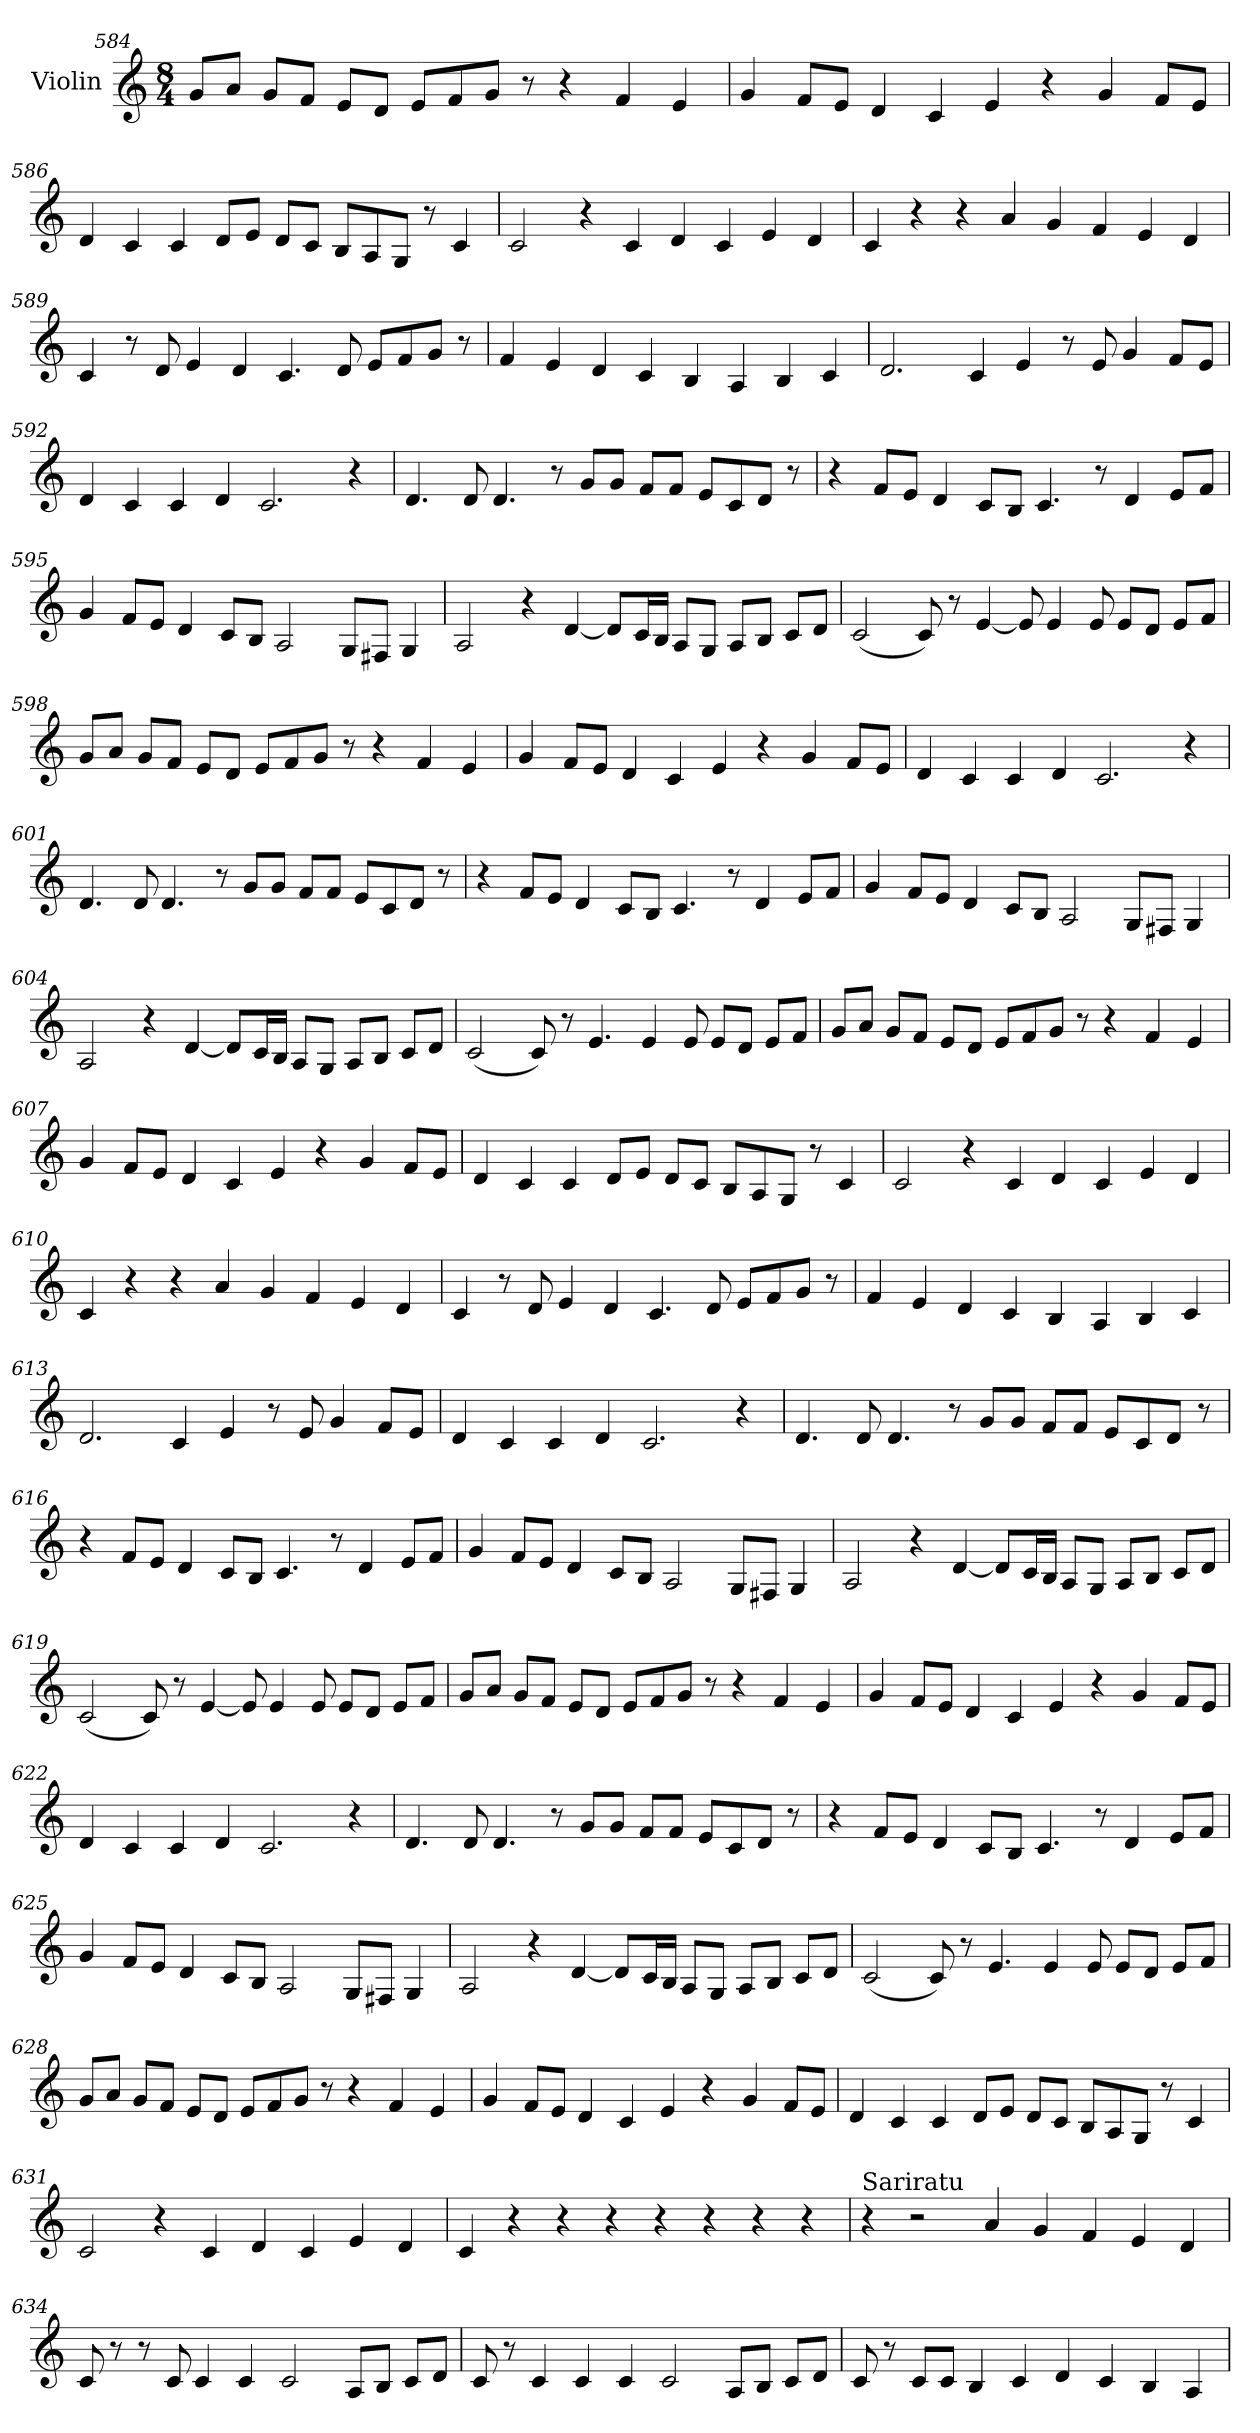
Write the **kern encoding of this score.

**kern
*part1
*staff1
*I"Violin
*clefG2
*k[]
*M8/4
=584
8g/L
8a/J
8g/L
8f/J
8e/L
8d/J
8e/L
8f/
8g/J
8r
4r
4f/
4e/
!!LO:LB:g=z
=585
4g/
8f/L
8e/J
4d/
4c/
4e/
4r
4g/
8f/L
8e/J
=586
4d/
4c/
4c/
8d/L
8e/J
8d/L
8c/J
8B/L
8A/
8G/J
8r
4c/
=587
2c/
4r
4c/
4d/
4c/
4e/
4d/
!!LO:LB:g=z
=588
4c/
4r
4r
4a/
4g/
4f/
4e/
4d/
=589
4c/
8r
8d/
4e/
4d/
4.c/
8d/
8e/L
8f/
8g/J
8r
=590
4f/
4e/
4d/
4c/
4B/
4A/
4B/
4c/
!!LO:LB:g=z
=591
2.d/
4c/
4e/
8r
8e/
4g/
8f/L
8e/J
=592
4d/
4c/
4c/
4d/
2.c/
4r
=593
4.d/
8d/
4.d/
8r
8g/L
8g/J
8f/L
8f/J
8e/L
8c/
8d/J
8r
!!LO:LB:g=z
=594
4r
8f/L
8e/J
4d/
8c/L
8B/J
4.c/
8r
4d/
8e/L
8f/J
!!LO:LB:g=z
=595
4g/
8f/L
8e/J
4d/
8c/L
8B/J
2A/
8G/L
8F#X/J
4G/
=596
2A/
4r
[4d/
8d/L]
16c/L
16B/JJ
8A/L
8G/J
8A/L
8B/J
8c/L
8d/J
!!LO:LB:g=z
=597
(<2c/
8c/)
8r
[4e/
8e/]
4e/
8e/
8e/L
8d/J
8e/L
8f/J
=598
8g/L
8a/J
8g/L
8f/J
8e/L
8d/J
8e/L
8f/
8g/J
8r
4r
4f/
4e/
!!LO:LB:g=z
=599
4g/
8f/L
8e/J
4d/
4c/
4e/
4r
4g/
8f/L
8e/J
=600
4d/
4c/
4c/
4d/
2.c/
4r
=601
4.d/
8d/
4.d/
8r
8g/L
8g/J
8f/L
8f/J
8e/L
8c/
8d/J
8r
!!LO:PB:g=z
=602
4r
8f/L
8e/J
4d/
8c/L
8B/J
4.c/
8r
4d/
8e/L
8f/J
=603
4g/
8f/L
8e/J
4d/
8c/L
8B/J
2A/
8G/L
8F#X/J
4G/
!!LO:LB:g=z
=604
2A/
4r
[4d/
8d/L]
16c/L
16B/JJ
8A/L
8G/J
8A/L
8B/J
8c/L
8d/J
=605
(<2c/
8c/)
8r
4.e/
4e/
8e/
8e/L
8d/J
8e/L
8f/J
!!LO:LB:g=z
=606
8g/L
8a/J
8g/L
8f/J
8e/L
8d/J
8e/L
8f/
8g/J
8r
4r
4f/
4e/
=607
4g/
8f/L
8e/J
4d/
4c/
4e/
4r
4g/
8f/L
8e/J
!!LO:LB:g=z
=608
4d/
4c/
4c/
8d/L
8e/J
8d/L
8c/J
8B/L
8A/
8G/J
8r
4c/
=609
2c/
4r
4c/
4d/
4c/
4e/
4d/
=610
4c/
4r
4r
4a/
4g/
4f/
4e/
4d/
!!LO:LB:g=z
=611
4c/
8r
8d/
4e/
4d/
4.c/
8d/
8e/L
8f/
8g/J
8r
=612
4f/
4e/
4d/
4c/
4B/
4A/
4B/
4c/
=613
2.d/
4c/
4e/
8r
8e/
4g/
8f/L
8e/J
!!LO:LB:g=z
=614
4d/
4c/
4c/
4d/
2.c/
4r
=615
4.d/
8d/
4.d/
8r
8g/L
8g/J
8f/L
8f/J
8e/L
8c/
8d/J
8r
=616
4r
8f/L
8e/J
4d/
8c/L
8B/J
4.c/
8r
4d/
8e/L
8f/J
!!LO:LB:g=z
=617
4g/
8f/L
8e/J
4d/
8c/L
8B/J
2A/
8G/L
8F#X/J
4G/
=618
2A/
4r
[4d/
8d/L]
16c/L
16B/JJ
8A/L
8G/J
8A/L
8B/J
8c/L
8d/J
!!LO:LB:g=z
=619
(<2c/
8c/)
8r
[4e/
8e/]
4e/
8e/
8e/L
8d/J
8e/L
8f/J
=620
8g/L
8a/J
8g/L
8f/J
8e/L
8d/J
8e/L
8f/
8g/J
8r
4r
4f/
4e/
!!LO:PB:g=z
=621
4g/
8f/L
8e/J
4d/
4c/
4e/
4r
4g/
8f/L
8e/J
=622
4d/
4c/
4c/
4d/
2.c/
4r
=623
4.d/
8d/
4.d/
8r
8g/L
8g/J
8f/L
8f/J
8e/L
8c/
8d/J
8r
!!LO:LB:g=z
=624
4r
8f/L
8e/J
4d/
8c/L
8B/J
4.c/
8r
4d/
8e/L
8f/J
=625
4g/
8f/L
8e/J
4d/
8c/L
8B/J
2A/
8G/L
8F#X/J
4G/
!!LO:LB:g=z
=626
2A/
4r
[4d/
8d/L]
16c/L
16B/JJ
8A/L
8G/J
8A/L
8B/J
8c/L
8d/J
=627
(<2c/
8c/)
8r
4.e/
4e/
8e/
8e/L
8d/J
8e/L
8f/J
!!LO:LB:g=z
=628
8g/L
8a/J
8g/L
8f/J
8e/L
8d/J
8e/L
8f/
8g/J
8r
4r
4f/
4e/
=629
4g/
8f/L
8e/J
4d/
4c/
4e/
4r
4g/
8f/L
8e/J
!!LO:LB:g=z
=630
4d/
4c/
4c/
8d/L
8e/J
8d/L
8c/J
8B/L
8A/
8G/J
8r
4c/
=631
2c/
4r
4c/
4d/
4c/
4e/
4d/
=632
4c/
4r
4r
4r
4r
4r
4r
4r
!!LO:LB:g=z
=633
*MM120
!LO:TX:a:t=Sariratu
4r
2r
4a/
4g/
4f/
4e/
4d/
=634
8c/
8r
8r
8c/
4c/
4c/
2c/
8A/L
8B/J
8c/L
8d/J
=635
8c/
8r
4c/
4c/
4c/
2c/
8A/L
8B/J
8c/L
8d/J
!!LO:LB:g=z
=636
8c/
8r
8c/L
8c/J
4B/
4c/
4d/
4c/
4B/
4A/
=
*-
